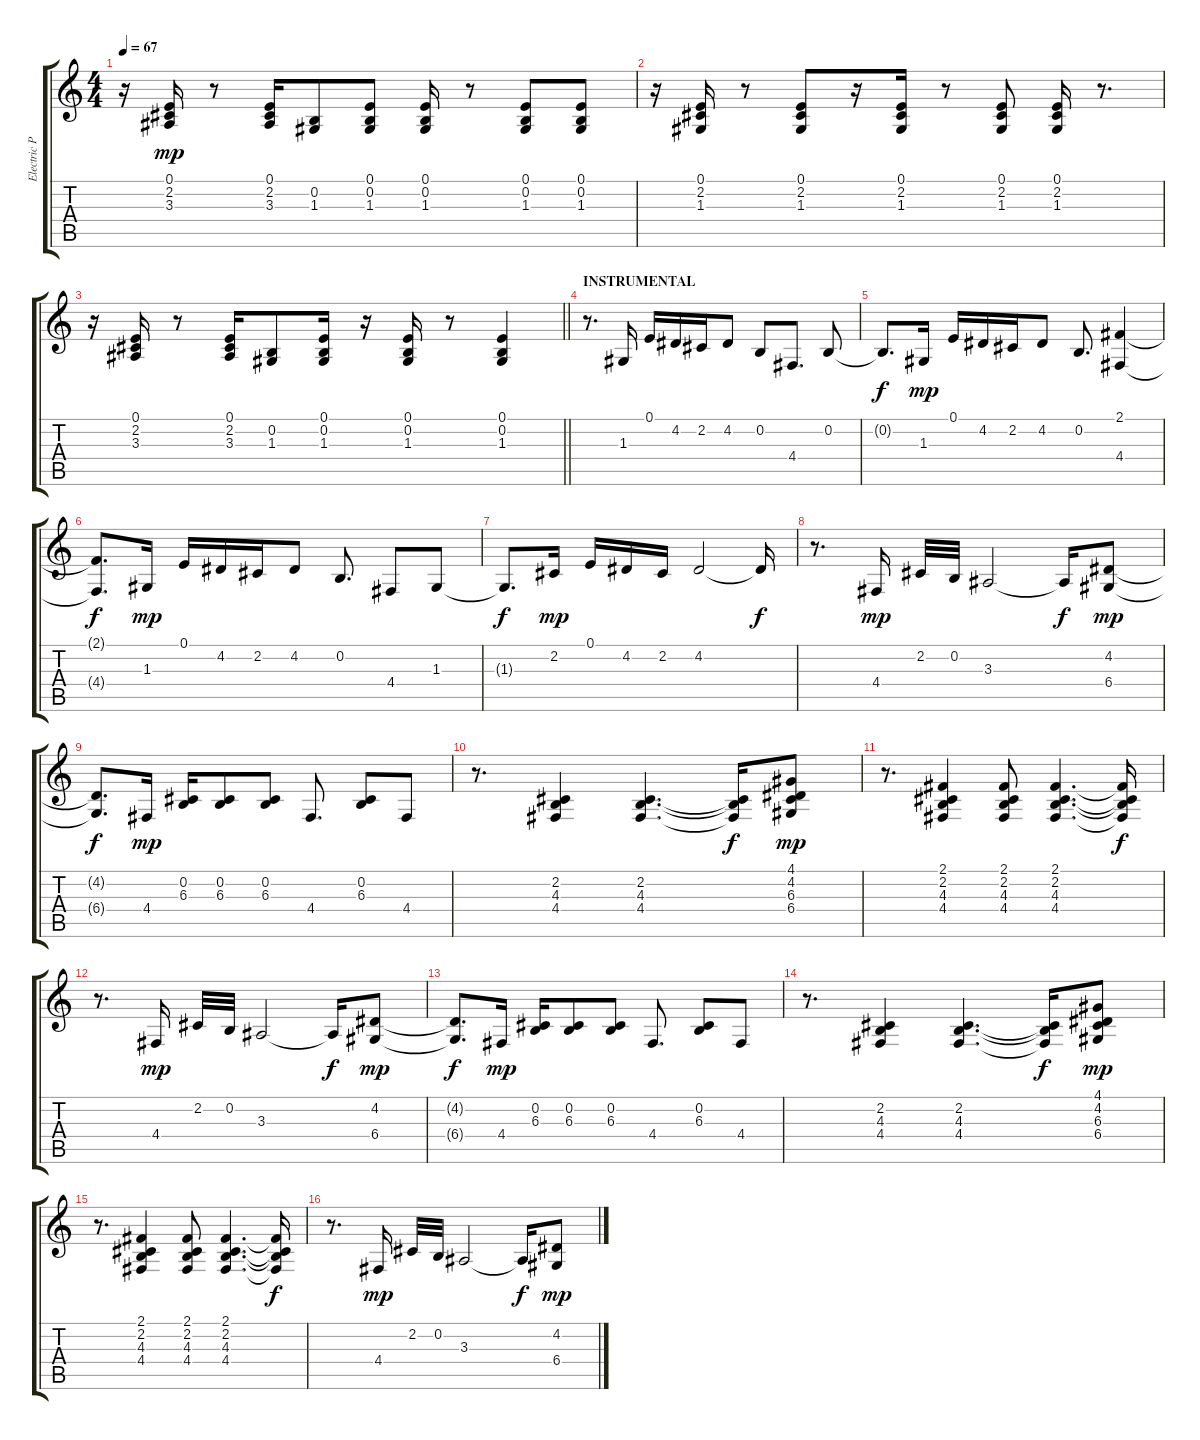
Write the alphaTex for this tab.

\track ("Electric Piano " "Electric P") {instrument ocarina}
\staff {score tabs}
\tuning (E4 B3 G3 D3 A2 E2) {hide}
\ts (4 4)
\tempo 67
\clef g2
\ks c
r.16{dy mp} (0.1 2.2 3.3).16 r.8 (0.1 2.2 3.3).16 (0.2 1.3).8 (0.1 0.2 1.3).8 (0.1 0.2 1.3).16 r.8 (0.1 0.2 1.3).8 (0.1 0.2 1.3).8 |
r.16 (0.1 2.2 1.3).16 r.8 (0.1 2.2 1.3).8 r.16 (0.1 2.2 1.3).16 r.8 (0.1 2.2 1.3).8 (0.1 2.2 1.3).16 r.8{d} |
\barLineRight lightlight
r.16 (0.1 2.2 3.3).16 r.8 (0.1 2.2 3.3).16 (0.2 1.3).8 (0.1 0.2 1.3).16 r.16 (0.1 0.2 1.3).16 r.8 (0.1 0.2 1.3).4 |
\section ("" "INSTRUMENTAL")
r.8{d} 1.3.16 0.1.16 4.2.16 2.2.16 4.2.8 0.2.8 4.4.8{d} 0.2.8 |
0.2{t}.8{d dy f} 1.3.16{dy mp} 0.1.16 4.2.16 2.2.16 4.2.8 0.2.8{d} (2.1 4.4).4 |
(2.1{t} 4.4{t}).8{d dy f} 1.3.16{dy mp} 0.1.16 4.2.16 2.2.16 4.2.8 0.2.8{d} 4.4.8 1.3.8 |
1.3{t}.8{d dy f} 2.2.16{dy mp} 0.1.16 4.2.16 2.2.16 4.2.2 4.2{t}.16{dy f} |
r.8{d} 4.4.16{dy mp} 2.2.32 0.2.32 3.3.2 3.3{t}.16{dy f} (4.2 6.4).8{dy mp} |
(4.2{t} 6.4{t}).8{d dy f} 4.4.16{dy mp} (0.2 6.3).16 (0.2 6.3).8 (0.2 6.3).8 4.4.8{d} (0.2 6.3).8 4.4.8 |
r.8{d} (2.2 4.3 4.4).4 (2.2 4.3 4.4).4{d} (2.2{t} 4.3{t} 4.4{t}).16{dy f} (4.1 4.2 6.3 6.4).8{dy mp} |
r.8{d} (2.1 2.2 4.3 4.4).4 (2.1 2.2 4.3 4.4).8 (2.1 2.2 4.3 4.4).4{d} (2.1{t} 2.2{t} 4.3{t} 4.4{t}).16{dy f} |
r.8{d} 4.4.16{dy mp} 2.2.32 0.2.32 3.3.2 3.3{t}.16{dy f} (4.2 6.4).8{dy mp} |
(4.2{t} 6.4{t}).8{d dy f} 4.4.16{dy mp} (0.2 6.3).16 (0.2 6.3).8 (0.2 6.3).8 4.4.8{d} (0.2 6.3).8 4.4.8 |
r.8{d} (2.2 4.3 4.4).4 (2.2 4.3 4.4).4{d} (2.2{t} 4.3{t} 4.4{t}).16{dy f} (4.1 4.2 6.3 6.4).8{dy mp} |
r.8{d} (2.1 2.2 4.3 4.4).4 (2.1 2.2 4.3 4.4).8 (2.1 2.2 4.3 4.4).4{d} (2.1{t} 2.2{t} 4.3{t} 4.4{t}).16{dy f} |
r.8{d} 4.4.16{dy mp} 2.2.32 0.2.32 3.3.2 3.3{t}.16{dy f} (4.2 6.4).8{dy mp}
